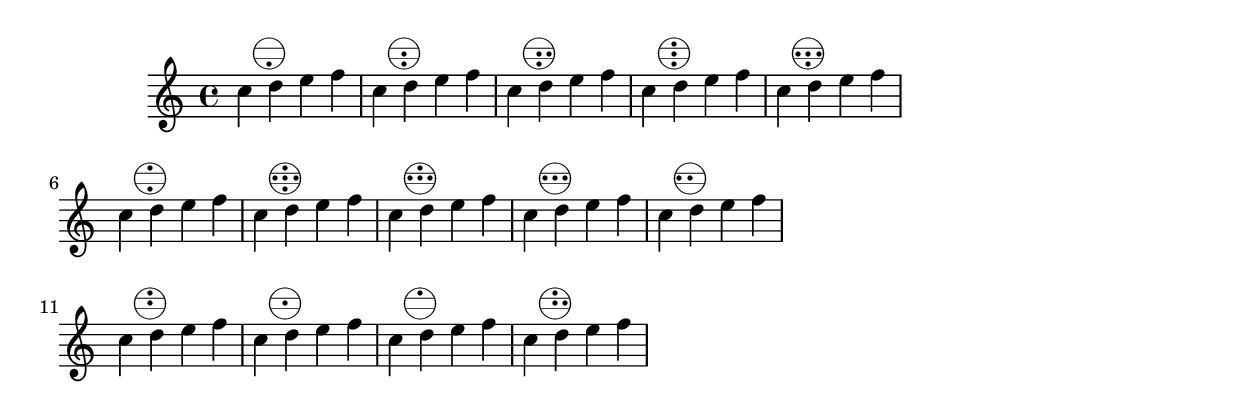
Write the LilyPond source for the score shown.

%% DO NOT EDIT this file manually; it is automatically
%% generated from LSR http://lsr.dsi.unimi.it
%% Make any changes in LSR itself, or in Documentation/snippets/new/ ,
%% and then run scripts/auxiliar/makelsr.py
%%
%% This file is in the public domain.
\version "2.16.0"

\header {
  lsrtags = "keyboards, specific-notation, symbols-and-glyphs, workaround"

  texidoc = "
Accordion discant-specific symbols are added using @code{\\markup}. The
vertical placement of the symbols can be tweaked by changing the
@code{\\raise} arguments.



"
  doctitle = "Accordion-discant symbols"
} % begin verbatim


discant = \markup {
  \musicglyph #"accordion.discant"
}
dot = \markup {
  \musicglyph #"accordion.dot"
}

\layout { ragged-right = ##t }

% 16 voets register
accBasson = ^\markup {
  \combine
  \discant
  \raise #0.5 \dot
}

% een korig 8 en 16 voets register
accBandon = ^\markup {
  \combine
    \discant
    \combine
      \raise #0.5 \dot
      \raise #1.5 \dot
}

accVCello = ^\markup {
  \combine
    \discant
    \combine
      \raise #0.5 \dot
      \combine
        \raise #1.5 \dot
        \translate #'(1 . 0) \raise #1.5 \dot
}

% 4-8-16 voets register
accHarmon = ^\markup {
  \combine
    \discant
    \combine
      \raise #0.5 \dot
      \combine
        \raise #1.5 \dot
        \raise #2.5 \dot
}

accTrombon = ^\markup {
  \combine
    \discant
    \combine
      \raise #0.5 \dot
      \combine
        \raise #1.5 \dot
        \combine
          \translate #'(1 . 0) \raise #1.5 \dot
          \translate #'(-1 . 0) \raise #1.5 \dot
}

% eenkorig 4 en 16 voets register
accOrgan = ^\markup {
  \combine
    \discant
    \combine
      \raise #0.5 \dot
      \raise #2.5 \dot
}

accMaster = ^\markup {
  \combine
    \discant
    \combine
      \raise #0.5 \dot
      \combine
        \raise #1.5 \dot
        \combine
          \translate #'(1 . 0) \raise #1.5 \dot
          \combine
            \translate #'(-1 . 0) \raise #1.5 \dot
            \raise #2.5 \dot
}

accAccord = ^\markup {
  \combine
    \discant
    \combine
      \raise #1.5 \dot
      \combine
        \translate #'(1 . 0) \raise #1.5 \dot
        \combine
          \translate #'(-1 . 0) \raise #1.5 \dot
          \raise #2.5 \dot
}

accMusette = ^\markup {
  \combine
    \discant
    \combine
      \raise #1.5 \dot
      \combine
        \translate #'(1 . 0) \raise #1.5 \dot
        \translate #'(-1 . 0) \raise #1.5 \dot
}

accCeleste = ^\markup {
  \combine
    \discant
    \combine
      \raise #1.5 \dot
      \translate #'(-1 . 0) \raise #1.5 \dot
}

accOboe = ^\markup {
  \combine
    \discant
    \combine
      \raise #1.5 \dot
      \raise #2.5 \dot
}

accClarin = ^\markup {
  \combine
    \discant
    \raise #1.5 \dot
}

accPiccolo = ^\markup {
    \combine
       \discant
       \raise #2.5 \dot
}

accViolin = ^\markup {
  \combine
    \discant
    \combine
      \raise #1.5 \dot
      \combine
        \translate #'(1 . 0) \raise #1.5 \dot
        \raise #2.5 \dot
}

\relative c'' {
  c4 d\accBasson e f
  c4 d\accBandon e f
  c4 d\accVCello e f
  c4 d\accHarmon e f
  c4 d\accTrombon e f
  \break
  c4 d\accOrgan e f
  c4 d\accMaster e f
  c4 d\accAccord e f
  c4 d\accMusette e f
  c4 d\accCeleste e f
  \break
  c4 d\accOboe e f
  c4 d\accClarin e f
  c4 d\accPiccolo e f
  c4 d\accViolin e f
}
